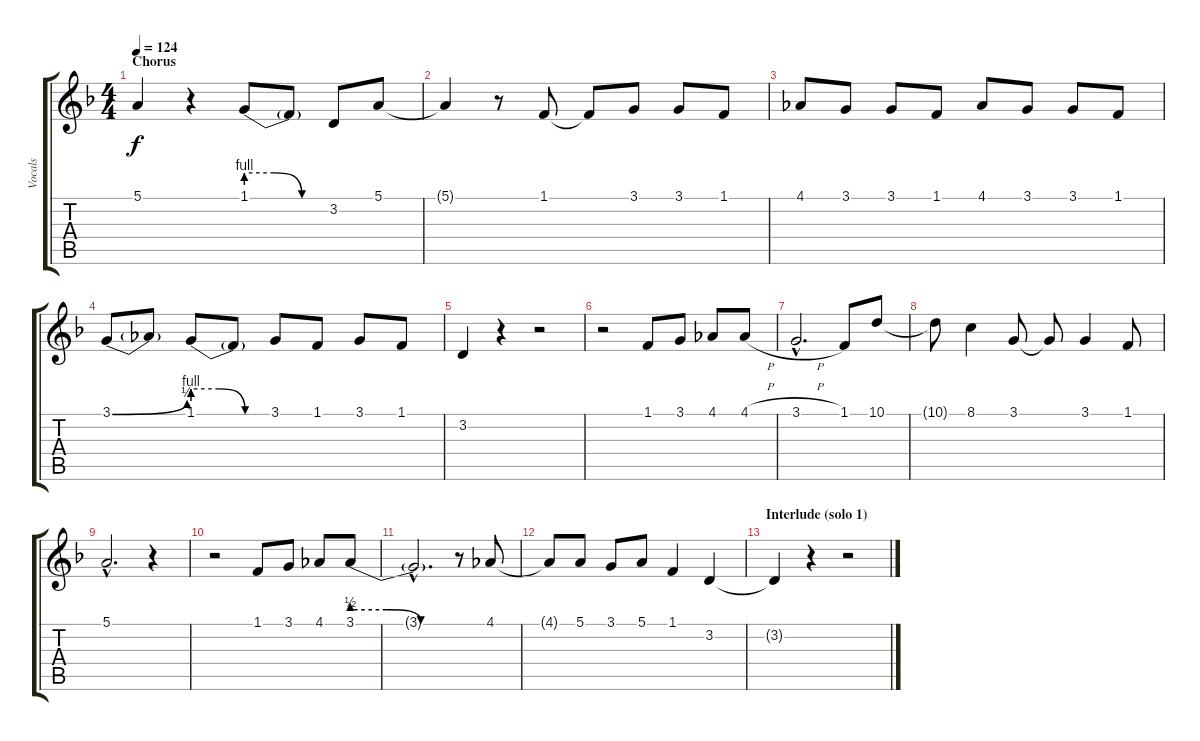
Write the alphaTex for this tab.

\track ("Vocals" "Vocals") {instrument trombone}
\staff {score tabs}
\tuning (E4 B3 G3 D3 A2 E2) {hide}
\ts (4 4)
\section ("" "Chorus")
\tempo 124
\clef g2
\ks f
5.1.4{dy f} r.4 1.1{be (custom 0 4 20 4 40 0 60 0)}.8 1.1{t}.8 3.2.8 5.1.8 |
5.1{t}.4 r.8 1.1.8 1.1{t}.8 3.1.8 3.1.8 1.1.8 |
4.1.8 3.1.8 3.1.8 1.1.8 4.1.8 3.1.8 3.1.8 1.1.8 |
3.1{be (bend 0 0 60 2)}.8 3.1{t}.8 1.1{be (custom 0 4 20 4 40 0 60 0)}.8 1.1{t}.8 3.1.8 1.1.8 3.1.8 1.1.8 |
3.2.4 r.4 r.2 |
r.2 1.1.8 3.1.8 4.1.8 4.1{h}.8 |
3.1{h hac}.2{d} 1.1.8 10.1.8 |
10.1{t}.8 8.1.4 3.1.8 3.1{t}.8 3.1.4 1.1.8 |
5.1{hac}.2{d} r.4 |
r.2 1.1.8 3.1.8 4.1.8 3.1{be (custom 0 2 20 2 40 0 60 0)}.8 |
3.1{hac t}.2{d} r.8 4.1.8 |
4.1{t}.8 5.1.8 3.1.8 5.1.8 1.1.4 3.2.4 |
\section ("" "Interlude (solo 1)")
3.2{t}.4 r.4 r.2
